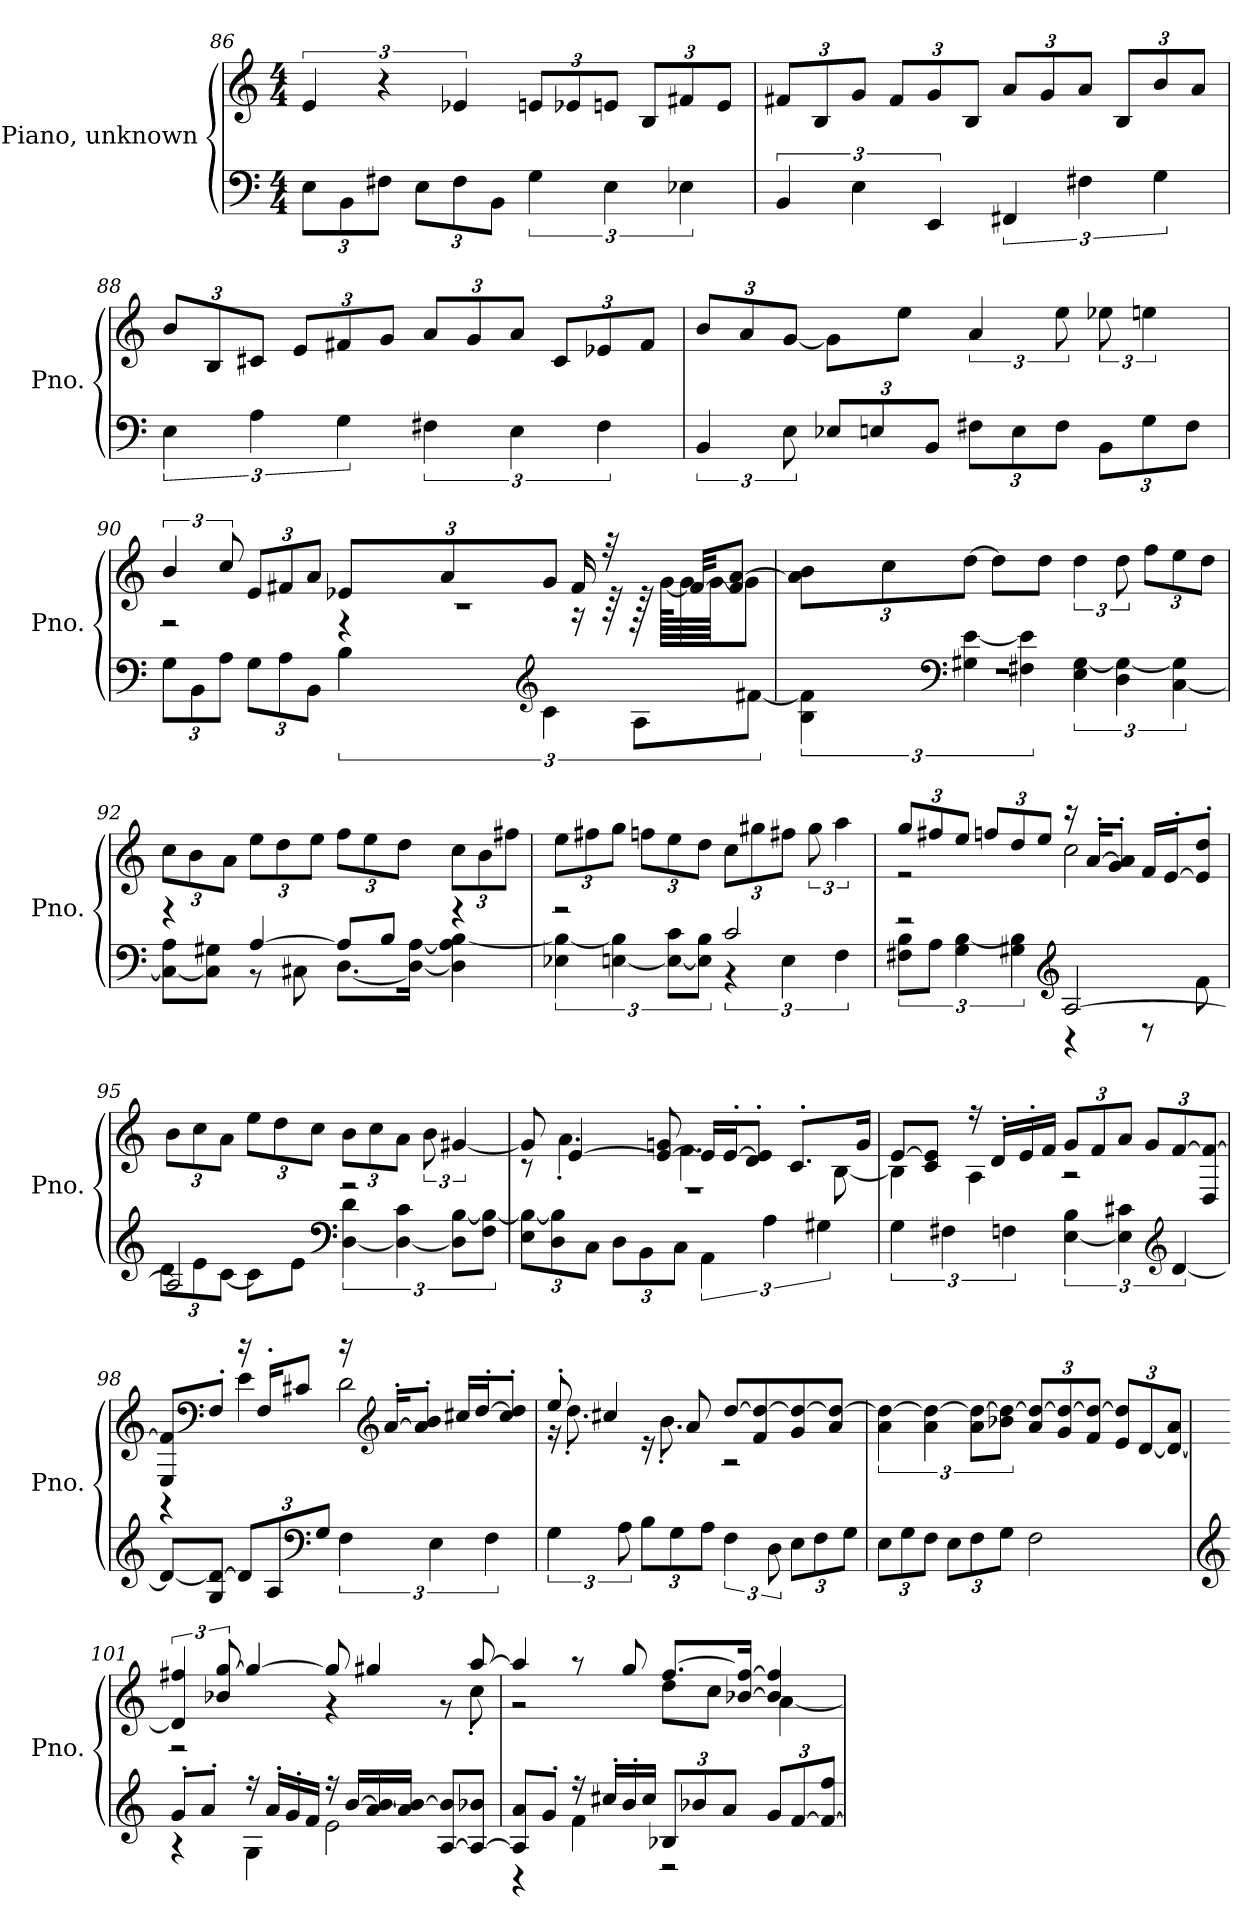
**kern	**kern
*part1	*part1
*staff2	*staff1
*I"Piano, unknown	*
*I'Pno.	*
!!LO:LB:g=z
*clefF4	*clefG2
*k[]	*k[]
*M4/4	*M4/4
*Xbrackettup	*
=86	=86
12E\L	6e/
12BB\	.
12F#X\J	6r
12E\L	.
12F#\	6e-X/
12BB\J	.
*brackettup	*Xbrackettup
6G\	12en/L
.	12e-X/
6E\	12en/J
.	12B/L
6E-X\	12f#X/
.	12e/J
=87	=87
6BB/	12f#X/L
.	12B/
6E\	12g/J
.	12f#/L
6EE/	12g/
.	12B/J
6FF#X/	12a/L
.	12g/
6F#X\	12a/J
.	12B/L
6G\	12b/
.	12a/J
=88	=88
6E\	12b/L
.	12B/
6A\	12c#X/J
.	12e/L
6G\	12f#X/
.	12g/J
6F#X\	12a/L
.	12g/
6E\	12a/J
.	12c#/L
6F#\	12e-X/
.	12f#/J
!!LO:LB:g=z
=89	=89
6BB/	12b/L
.	12a/
12E\	[12g/J
*Xbrackettup	*
12E-X/L	8g\L]
12En/	.
.	8ee\J
12BB/J	.
*	*brackettup
12F#X\L	6a/
12E\	.
12F#\J	12ee\
12BB\L	12ee-X\
12G\	6een\
12F#\J	.
=90	=90
*^	*^
1r	12G\L	6b/	2r
.	12BB\	.	.
.	12A\J	12cc/	.
*	*	*Xbrackettup	*
.	12G\L	12e/L	.
.	12A\	12f#X/	.
.	12BB\J	12a/J	.
*	*brackettup	*	*
.	6B\	12e-X/L	4r
.	.	12a/	.
*clefG2	*	*	*
.	6c\	12g/J	.
.	.	16f#/	16r
.	.	32r	64r
.	.	.	128r
.	12A\L	.	.
.	.	.	[128g\KLLLL
.	.	[32f#/KKL	64g\]
.	.	.	[64g\JJJ
.	.	8f#/] [8a/J	8g\J]
.	[12f#X\J	.	.
*	*	*v	*v
!!LO:LB:g=z
=91	=91	=91
1r	6B\ 6f#\]	12a\] 12b\L
.	.	12cc\
*clefF4	*	*
.	6G#X\ [6e\	[12dd\J
.	.	8dd\L]
.	6F#X\ 6e\]	.
.	.	8dd\J
*	*	*brackettup
.	6E\ [6G#\	6dd\
.	6D\ 6G#\_	12dd\
*	*	*Xbrackettup
.	.	12ff\L
.	[6C\ 6G#\]	12ee\
.	.	12dd\J
=92	=92	=92
4r	8C\_ 8A\L	12cc\L
.	.	12b\
.	8C\] 8G#X\J	.
.	.	12a\J
[4A/	8r	12ee\L
.	.	12dd\
.	8C#X\	.
.	.	12ee\J
8A/L]	[8.D\L	12ff\L
.	.	12ee\
8B/J	.	.
.	.	12dd\J
.	16D\_ [16A\Jk	.
4r	4D\] 4A\] [4B\	12cc\L
.	.	12b\
.	.	12ff#X\J
=93	=93	=93
2r	6E-X\ 6B\_	12ee\L
.	.	12ff#X\
.	[6En\ 6B\]	12gg\J
.	.	12ffn\L
.	12E\_ 12c\L	12ee\
.	12E\] 12B\J	12dd\J
2c/	6r	12cc\L
.	.	12gg#X\
.	6E\	12ff#X\J
*	*	*brackettup
.	.	12gg#\
.	6F\	6aa\
!!LO:LB:g=z
=94	=94	=94
*	*	*Xbrackettup
*	*	*^
2r	12F#X\ 12B\L	12gg/L	2r
.	12A\J	12ff#X/	.
.	6G\ [6B\	12ee/J	.
.	.	12ffn/L	.
.	6G#X\ 6B\]	12dd/	.
.	.	12ee/J	.
*clefG2	*	*	*
[2A/	4r	16r	2cc\
.	.	[16a'/KL	.
.	.	8g/' 8a/]'J	.
.	8r	16f/LL	.
.	.	[16e'/J	.
.	8f\	8e/]' 8dd/'J	.
*	*	*v	*v
=95	=95	=95
*	*Xbrackettup	*
2A/]	12d\L	12b\L
.	12e\	12cc\
.	[12c\J	12a\J
.	8c\L]	12ee\L
.	.	12dd\
.	8e\J	.
.	.	12cc\J
*clefF4	*	*
*	*brackettup	*
2r	[6D\ 6d\	12b\L
.	.	12cc\
.	6D\_ 6c\	12a\J
*	*	*brackettup
.	.	12b\
.	12D\] [12B\L	[6g#X/
.	12F\ 12B\_J	.
!!LO:PB:g=z
=96	=96	=96
*	*Xbrackettup	*
*	*	*^
1r	12E\ 12B\_L	8g#/]	8r
.	12D\ 12B\]	.	.
.	.	[4e/	4.a'\
.	12C\J	.	.
.	12D\L	.	.
.	12BB\	.	.
.	.	8e/_ 8gn/	.
.	12C\J	.	.
*	*brackettup	*	*
.	6AA\	16e/LL]	4.f\
.	.	[16e'/J	.
.	.	8d/' 8e/]'J	.
.	6A\	.	.
.	.	8.c'/L	.
.	6G#X\	.	.
.	.	.	[8B\
.	.	16g/Jk	.
*v	*v	*	*
=97	=97	=97
6G\	[8e/L	4B\]
.	8c/ 8e/]J	.
6F#X\	.	.
.	16r	4A\
.	16d'/LL	.
6Fn\	.	.
.	16e'/	.
.	16f/JJ	.
*	*Xbrackettup	*
[6E\ 6B\	12g/L	2r
.	12f/	.
6E\] 6c#X\	12a/J	.
.	12g/L	.
*clefG2	*	*
[6d/	[12f/	.
.	12D/ 12f/_J	.
!!LO:LB:g=z	!!
=98	=98	=98
8d/L_	8E/ 8f/]L	4r
*	*clefF4	*
8G/ 8d/_J	8F'/J	.
*Xbrackettup	*	*
12d/L]	16r	4e\
.	16F'/KL	.
12A/	.	.
.	8c#X/J	.
*clefF4	*	*
12G/J	.	.
*brackettup	*	*
6F\	16r	2d\
*	*clefG2	*
.	[16a'/KL	.
.	8a/]' 8b/'J	.
6E\	.	.
.	16cc#X/LL	.
.	[16dd'/J	.
6F\	.	.
.	8cc#/' 8dd/]'J	.
=99	=99	=99
6G\	8ee'/	16r
.	.	8.dd'\
.	4cc#X/	.
12A\	.	.
*Xbrackettup	*	*
12B\L	.	16r
.	.	8.b'\
12G\	.	.
.	8a/	.
12A\J	.	.
*brackettup	*	*
6F\	[8dd/L	2r
.	8f/ 8dd/_	.
12D\	.	.
*Xbrackettup	*	*
12E\L	8g/ 8dd/_	.
12F\	.	.
.	8a/ 8dd/_J	.
12G\J	.	.
*	*v	*v
!!LO:LB:g=z
=100	=100
*	*brackettup
12E\L	6a\ 6dd\_
12G\	.
12F\J	6a\ 6dd\_
12E\L	.
12F\	12a\ 12dd\_L
12G\J	12b-X\ 12dd\_J
*	*Xbrackettup
2F\	12a/ 12dd/_L
.	12g/ 12dd/_
.	12f/ 12dd/_J
.	12e/ 12dd/]L
.	[12d/
.	12d/_ 12a/J
=101	=101
*clefG2	*
*^	*
*	*	*brackettup
*	*	*^
8g'/L	4r	6d/] 6ff#X/	2r
8a'/J	.	.	.
.	.	12b-X/ [12gg/	.
16r	4G\	4gg/_	.
16a'/LL	.	.	.
16g'/	.	.	.
16f/JJ	.	.	.
16r	2e\	8gg/]	4r
[16b/LL	.	.	.
[16a/ 16b/]	.	4gg#X/	.
16a/] [16b/JJ	.	.	.
[8A/ 8b/]L	.	.	8r
8A/_ 8b-X/J	.	[8aa/	8cc'\
!!LO:LB:g=z	!!
=102	=102	=102	=102
8A/] 8a/L	4r	4aa/]	2r
8g'/J	.	.	.
16r	4f\	8r	.
16cc#X'/LL	.	.	.
16b'/	.	8gg/	.
16cc#/JJ	.	.	.
12B-X/L	2r	[8.ff/L	8dd\L
12b-X/	.	.	.
.	.	.	8cc\J
12a/J	.	.	.
.	.	[16b-X/ 16ff/_Jk	.
12g/L	.	4b-/] 4ff/]	[4a\
[12f/	.	.	.
12f/_ 12ff/J	.	.	.
*v	*v	*	*
*	*v	*v
=	=
*-	*-
